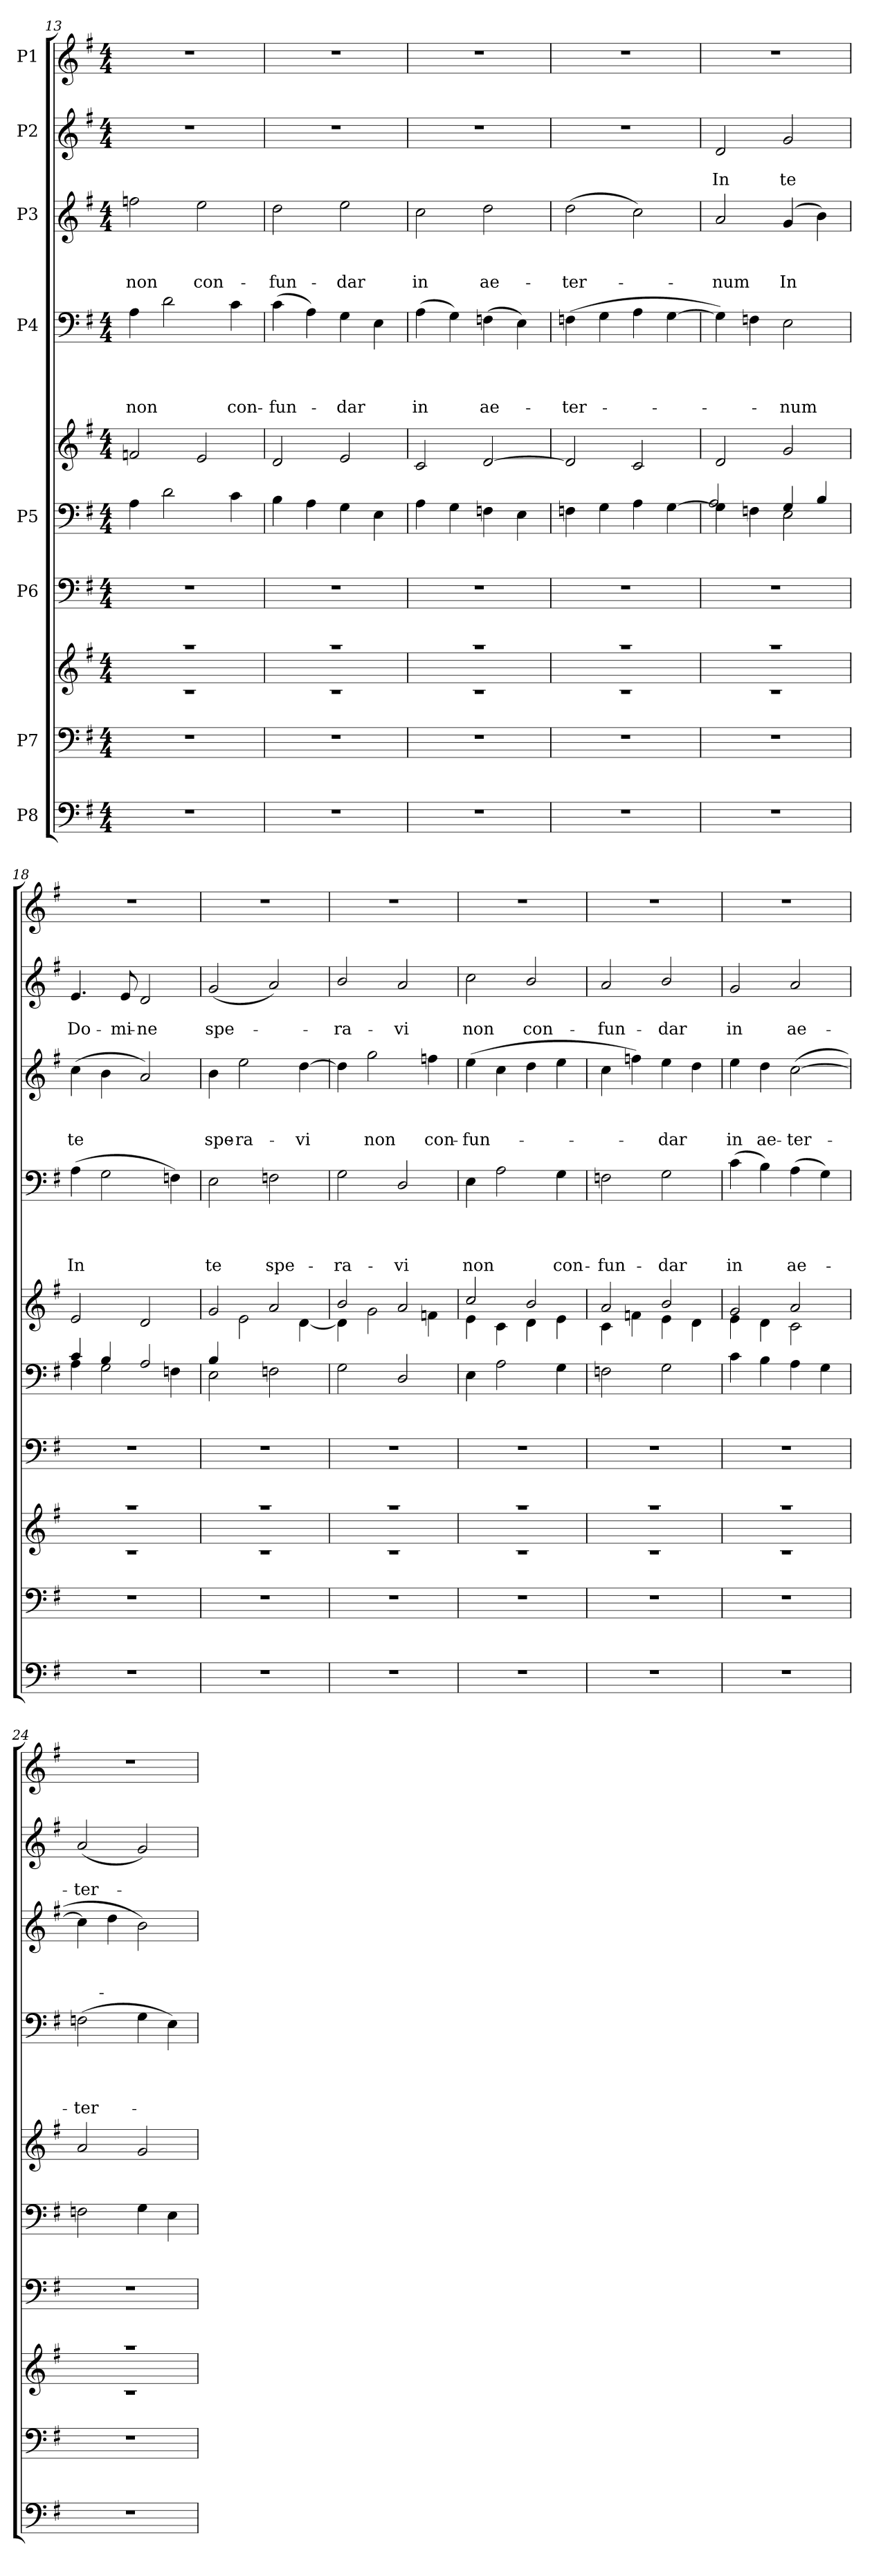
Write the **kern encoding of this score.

**kern	**kern	**kern	**kern	**kern	**kern	**kern	**text	**text	**text	**text	**kern	**text	**text	**text	**kern	**text	**text	**kern
*part8	*part7	*part7	*part6	*part5	*part5	*part4	*part4	*part4	*part4	*part4	*part3	*part3	*part3	*part3	*part2	*part2	*part2	*part1
*staff10	*staff9	*staff8	*staff7	*staff6	*staff5	*staff4	*staff4	*staff4	*staff4	*staff4	*staff3	*staff3	*staff3	*staff3	*staff2	*staff2	*staff2	*staff1
*I"P8	*I"P7	*	*I"P6	*I"P5	*	*I"P4	*	*	*	*	*I"P3	*	*	*	*I"P2	*	*	*I"P1
*clefF4	*clefF4	*clefG2	*clefF4	*clefF4	*clefG2	*clefF4	*	*	*	*	*clefG2	*	*	*	*clefG2	*	*	*clefG2
*	*	*	*	*	*	*	*	*	*	*	*ITrd7c12	*	*	*	*	*	*	*
*k[f#]	*k[f#]	*k[f#]	*k[f#]	*k[f#]	*k[f#]	*k[f#]	*	*	*	*	*k[f#]	*	*	*	*k[f#]	*	*	*k[f#]
*G:	*G:	*G:	*G:	*G:	*G:	*G:	*	*	*	*	*G:	*	*	*	*G:	*	*	*G:
*M4/4	*M4/4	*M4/4	*M4/4	*M4/4	*M4/4	*M4/4	*	*	*	*	*M4/4	*	*	*	*M4/4	*	*	*M4/4
=13	=13	=13	=13	=13	=13	=13	=13	=13	=13	=13	=13	=13	=13	=13	=13	=13	=13	=13
*	*	*^	*	*^	*^	*	*	*	*	*	*	*	*	*	*	*	*	*
*	*	*	*	*	*	*^	*	*^	*	*	*	*	*	*	*	*	*	*	*	*	*
!	!	!	!	!	!	!	!	!	!	!	!	!	!	!	!LO:LY:b	!	!	!	!LO:LY:b	!	!	!	!
1r	1r	1raa	1rc	1r	4A\	1ryy	1ryy	1ryy	1ryy	2fn/	4A\	.	.	.	non	2fn\	.	.	non	1r	.	.	1r
.	.	.	.	.	2d\	.	.	.	.	.	2d\	.	.	.	.	.	.	.	.	.	.	.	.
!	!	!	!	!	!	!	!	!	!	!	!	!	!	!	!	!	!	!	!LO:LY:b	!	!	!	!
.	.	.	.	.	.	.	.	.	.	2e/	.	.	.	.	.	2e\	.	.	con-	.	.	.	.
!	!	!	!	!	!	!	!	!	!	!	!	!	!	!	!LO:LY:b	!	!	!	!	!	!	!	!
.	.	.	.	.	4c\	.	.	.	.	.	4c\	.	.	.	con-	.	.	.	.	.	.	.	.
=14	=14	=14	=14	=14	=14	=14	=14	=14	=14	=14	=14	=14	=14	=14	=14	=14	=14	=14	=14	=14	=14	=14	=14
!	!	!	!	!	!	!	!	!	!	!	!	!	!	!	!LO:LY:b	!	!	!	!LO:LY:b	!	!	!	!
1r	1r	1raa	1rc	1r	4B\	1ryy	1ryy	1ryy	1ryy	2d/	(>4c\	.	.	.	-fun-	2d\	.	.	-fun-	1r	.	.	1r
.	.	.	.	.	4A\	.	.	.	.	.	4A\)	.	.	.	.	.	.	.	.	.	.	.	.
!	!	!	!	!	!	!	!	!	!	!	!	!	!	!	!LO:LY:b	!	!	!	!LO:LY:b	!	!	!	!
.	.	.	.	.	4G\	.	.	.	.	2e/	4G\	.	.	.	-dar	2e\	.	.	-dar	.	.	.	.
.	.	.	.	.	4E\	.	.	.	.	.	4E\	.	.	.	.	.	.	.	.	.	.	.	.
=15	=15	=15	=15	=15	=15	=15	=15	=15	=15	=15	=15	=15	=15	=15	=15	=15	=15	=15	=15	=15	=15	=15	=15
!	!	!	!	!	!	!	!	!	!	!	!	!	!	!	!LO:LY:b	!	!	!	!LO:LY:b	!	!	!	!
1r	1r	1raa	1rc	1r	4A\	1ryy	1ryy	1ryy	1ryy	2c/	(>4A\	.	.	.	in	2c\	.	.	in	1r	.	.	1r
.	.	.	.	.	4G\	.	.	.	.	.	4G\)	.	.	.	.	.	.	.	.	.	.	.	.
!	!	!	!	!	!	!	!	!	!	!	!	!	!	!	!LO:LY:b	!	!	!	!LO:LY:b	!	!	!	!
.	.	.	.	.	4Fn\	.	.	.	.	[<2d/	(>4Fn\	.	.	.	ae-	2d\	.	.	ae-	.	.	.	.
.	.	.	.	.	4E\	.	.	.	.	.	4E\)	.	.	.	.	.	.	.	.	.	.	.	.
=16	=16	=16	=16	=16	=16	=16	=16	=16	=16	=16	=16	=16	=16	=16	=16	=16	=16	=16	=16	=16	=16	=16	=16
!	!	!	!	!	!	!	!	!	!	!	!	!	!	!	!LO:LY:b	!	!	!	!LO:LY:b	!	!	!	!
1r	1r	1raa	1rc	1r	4Fn\	1ryy	1ryy	1ryy	1ryy	2d/]	(>4Fn\	.	.	.	-ter-	(>2d\	.	.	-ter-	1r	.	.	1r
.	.	.	.	.	4G\	.	.	.	.	.	4G\	.	.	.	.	.	.	.	.	.	.	.	.
.	.	.	.	.	4A\	.	.	.	.	2c/	4A\	.	.	.	.	2c\)	.	.	.	.	.	.	.
.	.	.	.	.	[<4G\	.	.	.	.	.	[>4G\	.	.	.	.	.	.	.	.	.	.	.	.
=17	=17	=17	=17	=17	=17	=17	=17	=17	=17	=17	=17	=17	=17	=17	=17	=17	=17	=17	=17	=17	=17	=17	=17
!	!	!	!	!	!	!	!	!	!	!	!	!	!	!	!	!	!	!	!LO:LY:b	!	!	!LO:LY:b	!
1r	1r	1raa	1rc	1r	4G\]	2A/	1ryy	1ryy	1ryy	2d/	4G\])	.	.	.	.	2A/	.	.	-num	2d/	.	In	1r
.	.	.	.	.	4Fn\	.	.	.	.	.	4Fn\	.	.	.	.	.	.	.	.	.	.	.	.
!	!	!	!	!	!	!	!	!	!	!	!	!	!	!	!LO:LY:b	!	!	!	!LO:LY:b	!	!	!LO:LY:b	!
.	.	.	.	.	4G/	2E\	.	.	.	2g/	2E\	.	.	.	-num	(<4G/	.	.	In	2g/	.	te	.
.	.	.	.	.	4B/	.	.	.	.	.	.	.	.	.	.	4B\)	.	.	.	.	.	.	.
!!LO:PB:g=z
=18	=18	=18	=18	=18	=18	=18	=18	=18	=18	=18	=18	=18	=18	=18	=18	=18	=18	=18	=18	=18	=18	=18	=18
!	!	!	!	!	!	!	!	!	!	!	!	!	!	!	!LO:LY:b	!	!	!	!LO:LY:b	!	!	!LO:LY:b	!
1r	1r	1raa	1rc	1r	4c/	4A\	1ryy	1ryy	1ryy	2e/	(>4A\	.	.	.	In	(>4c\	.	.	te	4.e/	.	Do-	1r
.	.	.	.	.	4B/	2G\	.	.	.	.	2G\	.	.	.	.	4B\	.	.	.	.	.	.	.
!	!	!	!	!	!	!	!	!	!	!	!	!	!	!	!	!	!	!	!	!	!	!LO:LY:b	!
.	.	.	.	.	.	.	.	.	.	.	.	.	.	.	.	.	.	.	.	8e/	.	-mi-	.
!	!	!	!	!	!	!	!	!	!	!	!	!	!	!	!	!	!	!	!	!	!	!LO:LY:b	!
.	.	.	.	.	2A/	.	.	.	.	2d/	.	.	.	.	.	2A/)	.	.	.	2d/	.	-ne	.
.	.	.	.	.	.	4Fn\	.	.	.	.	4Fn\)	.	.	.	.	.	.	.	.	.	.	.	.
=19	=19	=19	=19	=19	=19	=19	=19	=19	=19	=19	=19	=19	=19	=19	=19	=19	=19	=19	=19	=19	=19	=19	=19
!	!	!	!	!	!	!	!	!	!	!	!	!	!	!	!LO:LY:b	!	!	!	!LO:LY:b	!	!	!LO:LY:b	!
1r	1r	1raa	1rc	1r	2E\	4B/	1ryy	1ryy	4ryy	2g/	2E\	.	.	.	te	4B\	.	.	spe-	(<2g/	.	spe-	1r
!	!	!	!	!	!	!	!	!	!	!	!	!	!	!	!	!	!	!	!LO:LY:b	!	!	!	!
.	.	.	.	.	.	2.ryy	.	.	2e\	.	.	.	.	.	.	2e\	.	.	-ra-	.	.	.	.
!	!	!	!	!	!	!	!	!	!	!	!	!	!	!	!LO:LY:b	!	!	!	!	!	!	!	!
.	.	.	.	.	2Fn\	.	.	.	.	2a/	2Fn\	.	.	.	spe-	.	.	.	.	2a/)	.	.	.
!	!	!	!	!	!	!	!	!	!	!	!	!	!	!	!	!	!	!	!LO:LY:b	!	!	!	!
.	.	.	.	.	.	.	.	.	[<4d\	.	.	.	.	.	.	[>4d\	.	.	-vi	.	.	.	.
=20	=20	=20	=20	=20	=20	=20	=20	=20	=20	=20	=20	=20	=20	=20	=20	=20	=20	=20	=20	=20	=20	=20	=20
!	!	!	!	!	!	!	!	!	!	!	!	!	!	!	!LO:LY:b	!	!	!	!	!	!	!LO:LY:b	!
1r	1r	1raa	1rc	1r	2G\	1ryy	1ryy	1ryy	4d\]	2b/	2G\	.	.	.	-ra-	4d\]	.	.	.	2b/	.	-ra-	1r
!	!	!	!	!	!	!	!	!	!	!	!	!	!	!	!	!	!	!	!LO:LY:b	!	!	!	!
.	.	.	.	.	.	.	.	.	2g\	.	.	.	.	.	.	2g\	.	.	non	.	.	.	.
!	!	!	!	!	!	!	!	!	!	!	!	!	!	!	!LO:LY:b	!	!	!	!	!	!	!LO:LY:b	!
.	.	.	.	.	2D/	.	.	.	.	2a/	2D/	.	.	.	-vi	.	.	.	.	2a/	.	-vi	.
!	!	!	!	!	!	!	!	!	!	!	!	!	!	!	!	!	!	!	!LO:LY:b	!	!	!	!
.	.	.	.	.	.	.	.	.	4fn\	.	.	.	.	.	.	4fn\	.	.	con-	.	.	.	.
=21	=21	=21	=21	=21	=21	=21	=21	=21	=21	=21	=21	=21	=21	=21	=21	=21	=21	=21	=21	=21	=21	=21	=21
!	!	!	!	!	!	!	!	!	!	!	!	!	!	!	!LO:LY:b	!	!	!	!LO:LY:b	!	!	!LO:LY:b	!
1r	1r	1raa	1rc	1r	4E\	1ryy	1ryy	1ryy	2cc/	4e\	4E\	.	.	.	non	(>4e\	.	.	-fun-	2cc\	.	non	1r
.	.	.	.	.	2A\	.	.	.	.	4c\	2A\	.	.	.	.	4c\	.	.	.	.	.	.	.
!	!	!	!	!	!	!	!	!	!	!	!	!	!	!	!	!	!	!	!	!	!	!LO:LY:b	!
.	.	.	.	.	.	.	.	.	2b/	4d\	.	.	.	.	.	4d\	.	.	.	2b/	.	con-	.
!	!	!	!	!	!	!	!	!	!	!	!	!	!	!	!LO:LY:b	!	!	!	!	!	!	!	!
.	.	.	.	.	4G\	.	.	.	.	4e\	4G\	.	.	.	con-	4e\	.	.	.	.	.	.	.
=22	=22	=22	=22	=22	=22	=22	=22	=22	=22	=22	=22	=22	=22	=22	=22	=22	=22	=22	=22	=22	=22	=22	=22
!	!	!	!	!	!	!	!	!	!	!	!	!	!	!	!LO:LY:b	!	!	!	!	!	!	!LO:LY:b	!
1r	1r	1raa	1rc	1r	2Fn\	1ryy	1ryy	1ryy	2a/	4c\	2Fn\	.	.	.	-fun-	4c\	.	.	.	2a/	.	-fun-	1r
.	.	.	.	.	.	.	.	.	.	4fn\	.	.	.	.	.	4fn\)	.	.	.	.	.	.	.
!	!	!	!	!	!	!	!	!	!	!	!	!	!	!	!LO:LY:b	!	!	!	!LO:LY:b	!	!	!LO:LY:b	!
.	.	.	.	.	2G\	.	.	.	2b/	4e\	2G\	.	.	.	-dar	4e\	.	.	-dar	2b/	.	-dar	.
.	.	.	.	.	.	.	.	.	.	4d\	.	.	.	.	.	4d\	.	.	.	.	.	.	.
=23	=23	=23	=23	=23	=23	=23	=23	=23	=23	=23	=23	=23	=23	=23	=23	=23	=23	=23	=23	=23	=23	=23	=23
!	!	!	!	!	!	!	!	!	!	!	!	!	!	!	!LO:LY:b	!	!	!	!LO:LY:b	!	!	!LO:LY:b	!
1r	1r	1raa	1rc	1r	4c\	1ryy	1ryy	1ryy	2g/	4e\	(>4c\	.	.	.	in	4e\	.	.	in	2g/	.	in	1r
!	!	!	!	!	!	!	!	!	!	!	!	!	!	!	!	!	!	!	!LO:LY:b	!	!	!	!
.	.	.	.	.	4B\	.	.	.	.	4d\	4B\)	.	.	.	.	4d\	.	.	ae-	.	.	.	.
!	!	!	!	!	!	!	!	!	!	!	!	!	!	!	!LO:LY:b	!	!	!	!LO:LY:b	!	!	!LO:LY:b	!
.	.	.	.	.	4A\	.	.	.	2a/	2c\	(>4A\	.	.	.	ae-	(>[>2c\	.	.	-ter-	2a/	.	ae-	.
.	.	.	.	.	4G\	.	.	.	.	.	4G\)	.	.	.	.	.	.	.	.	.	.	.	.
=24	=24	=24	=24	=24	=24	=24	=24	=24	=24	=24	=24	=24	=24	=24	=24	=24	=24	=24	=24	=24	=24	=24	=24
!	!	!	!	!	!	!	!	!	!	!	!	!	!	!	!LO:LY:b	!	!	!	!	!	!	!LO:LY:b	!
1r	1r	1raa	1rc	1r	2Fn\	1ryy	1ryy	1ryy	1ryy	2a/	(>2Fn\	.	.	.	-ter-	4c\]	.	.	.	(<2a/	.	-ter-	1r
.	.	.	.	.	.	.	.	.	.	.	.	.	.	.	.	4d\	.	.	.	.	.	.	.
.	.	.	.	.	4G\	.	.	.	.	2g/	4G\	.	.	.	.	2B\)	.	.	.	2g/)	.	.	.
.	.	.	.	.	4E\	.	.	.	.	.	4E\)	.	.	.	.	.	.	.	.	.	.	.	.
*	*	*	*	*	*v	*v	*v	*	*	*	*	*	*	*	*	*	*	*	*	*	*	*	*
*	*	*v	*v	*	*	*v	*v	*v	*	*	*	*	*	*	*	*	*	*	*	*	*
=	=	=	=	=	=	=	=	=	=	=	=	=	=	=	=	=	=	=
*-	*-	*-	*-	*-	*-	*-	*-	*-	*-	*-	*-	*-	*-	*-	*-	*-	*-	*-
